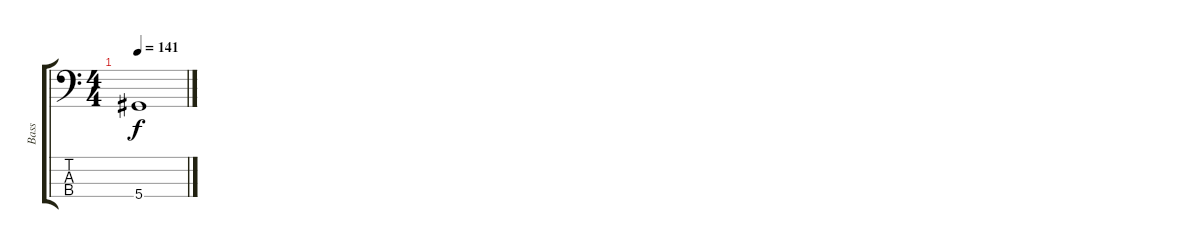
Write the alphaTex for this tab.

\track ("Bass" "Bass") {instrument electricbasspick}
\staff {score tabs}
\tuning (Gb2 Db2 Ab1 Eb1) {hide}
\ts (4 4)
\tempo 141
\clef f4
\ks c
5.4{t}.1{dy f}
